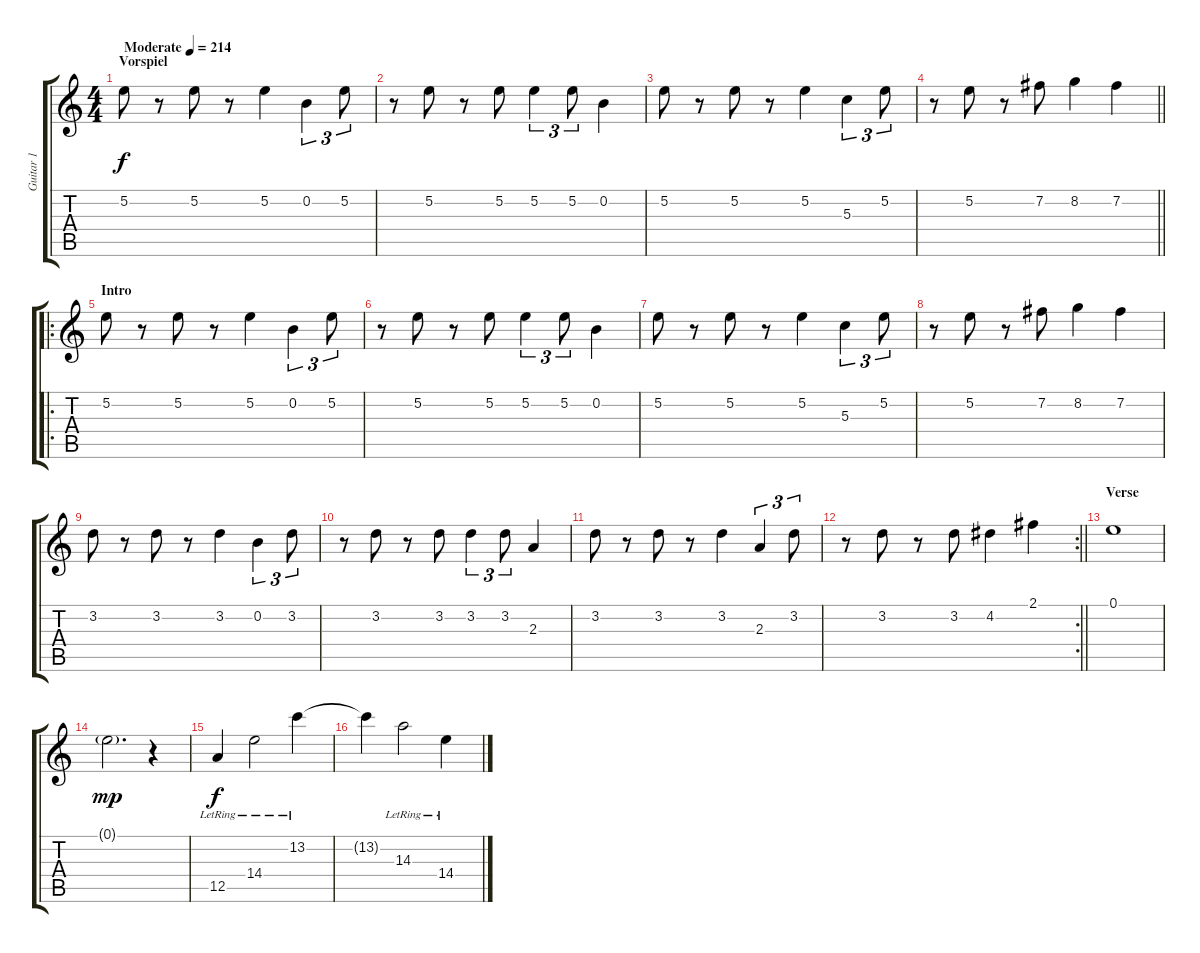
\track ("Guitar 1" "Guitar 1") {instrument overdrivenguitar}
\staff {score tabs}
\tuning (E4 B3 G3 D3 A2 E2) {hide}
\ts (4 4)
\section ("" "Vorspiel")
\tempo (214 "Moderate")
\clef g2
\ks c
5.2.8{dy f instrument overdrivenguitar} r.8 5.2.8 r.8 5.2.4 0.2.4{tu (3 2)} 5.2.8{tu (3 2)} |
r.8 5.2.8 r.8 5.2.8 5.2.4{tu (3 2)} 5.2.8{tu (3 2)} 0.2.4 |
5.2.8 r.8 5.2.8 r.8 5.2.4 5.3.4{tu (3 2)} 5.2.8{tu (3 2)} |
\barLineRight lightlight
r.8 5.2.8 r.8 7.2.8 8.2.4 7.2.4 |
\ro
\section ("" "Intro")
5.2.8 r.8 5.2.8 r.8 5.2.4 0.2.4{tu (3 2)} 5.2.8{tu (3 2)} |
r.8 5.2.8 r.8 5.2.8 5.2.4{tu (3 2)} 5.2.8{tu (3 2)} 0.2.4 |
5.2.8 r.8 5.2.8 r.8 5.2.4 5.3.4{tu (3 2)} 5.2.8{tu (3 2)} |
r.8 5.2.8 r.8 7.2.8 8.2.4 7.2.4 |
3.2.8 r.8 3.2.8 r.8 3.2.4 0.2.4{tu (3 2)} 3.2.8{tu (3 2)} |
r.8 3.2.8 r.8 3.2.8 3.2.4{tu (3 2)} 3.2.8{tu (3 2)} 2.3.4 |
3.2.8 r.8 3.2.8 r.8 3.2.4 2.3.4{tu (3 2)} 3.2.8{tu (3 2)} |
\rc 2
\barLineRight lightlight
r.8 3.2.8 r.8 3.2.8 4.2.4 2.1.4 |
\section ("" "Verse")
0.1.1 |
0.1{g}.2{d dy mp} r.4 |
12.5{lr}.4{dy f instrument electricguitarclean} 14.4{lr}.2 13.2{lr}.4 |
13.2{t}.4 14.3{lr}.2 14.4{lr}.4
